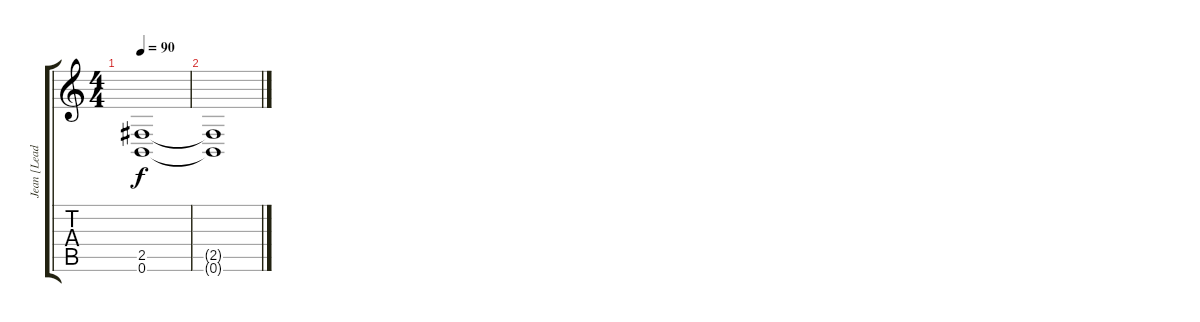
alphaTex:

\track ("Jean [Lead]" "Jean [Lead") {instrument distortionguitar}
\staff {score tabs}
\tuning (B3 Gb3 D3 A2 E2 B1) {hide}
\ts (4 4)
\tempo 90
\clef g2
\ks c
(2.5 0.6).1{dy f} |
(2.5{t} 0.6{t}).1
